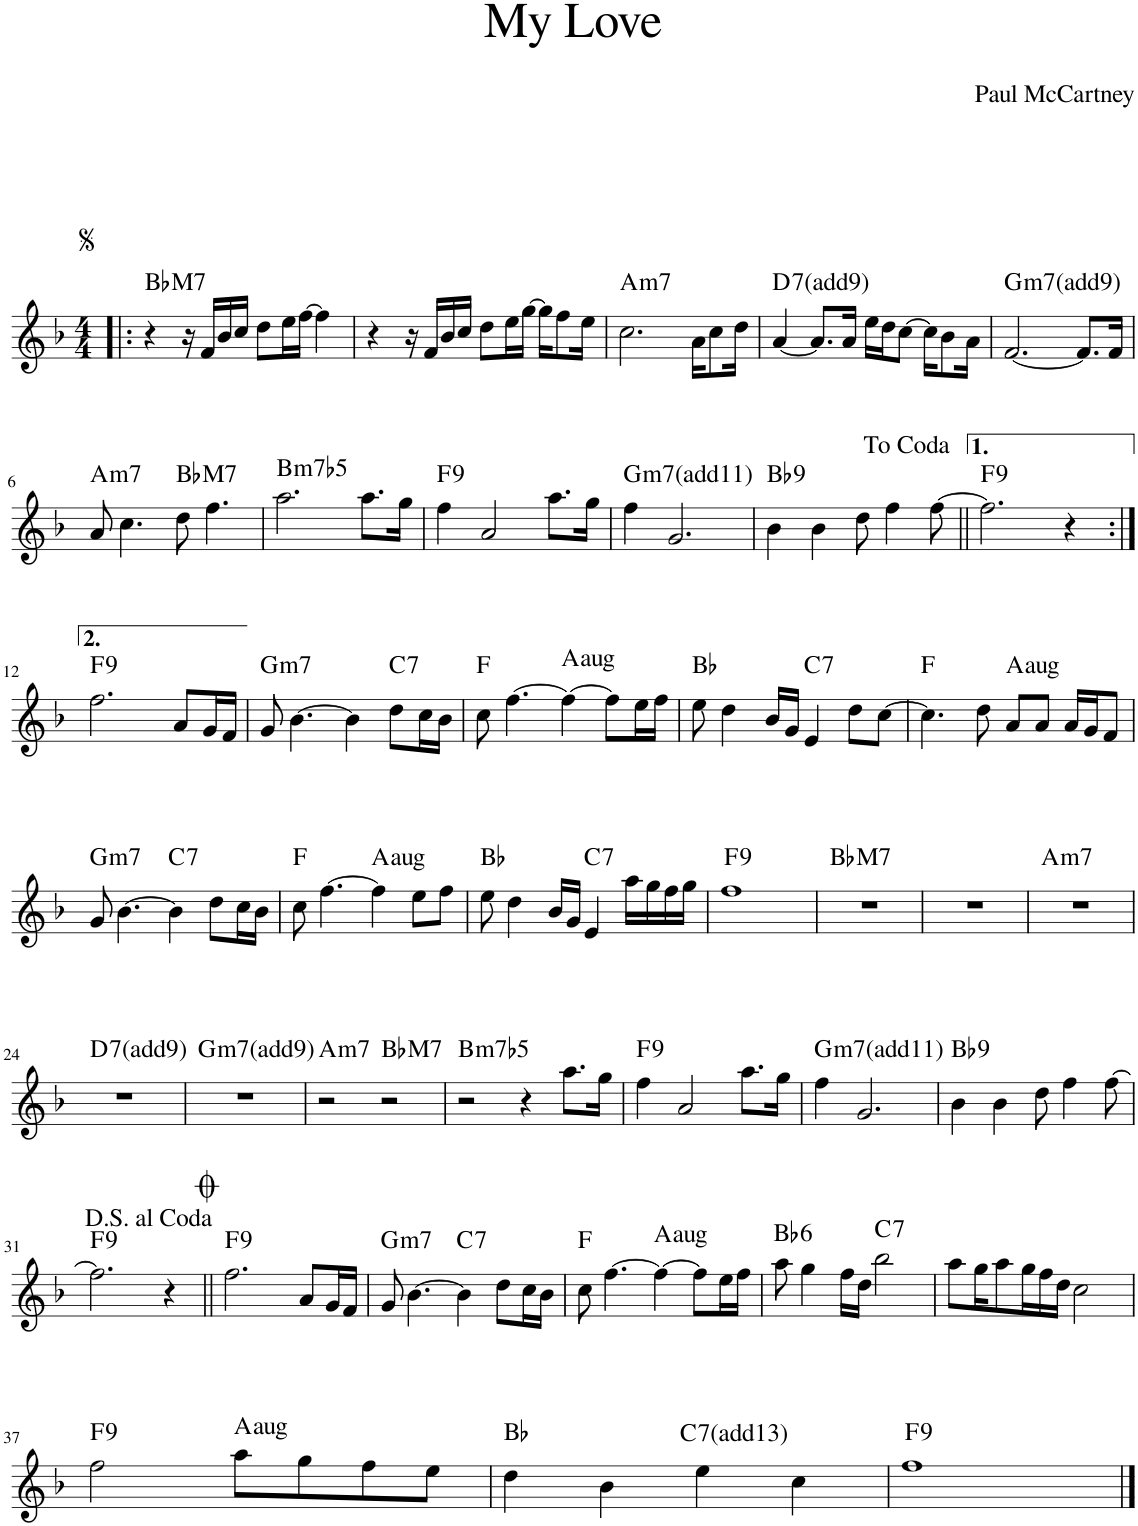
**kern	**harte
*part1	*part1
*staff1	*
*I"Piano	*
*I'Pno.	*
*clefG2	*
*k[b-]	*
*M4/4	*
=1!|:	=1!|:
!	!LO:H:kt=M7
4r	Bb:maj7
16r	.
16f/LL	.
16b-/	.
16cc/JJ	.
8dd\L	.
16ee\L	.
[16ff\JJ	.
4ff\]	.
=2	=2
4r	.
16r	.
16f/LL	.
16b-/	.
16cc/JJ	.
8dd\L	.
16ee\L	.
[16gg\JJ	.
16gg\KL]	.
8ff\	.
16ee\Jk	.
=3	=3
!	!LO:H:kt=m7
2.cc\	A:min7
16a\KL	.
8cc\	.
16dd\Jk	.
=4	=4
!	!LO:H:kt=7
[4a/	D:7(9)
8.a/L]	.
16a/Jk	.
16ee\LL	.
16dd\J	.
[8cc\J	.
16cc\KL]	.
8b-\	.
16a\Jk	.
=5	=5
!	!LO:H:kt=m7
[2.f/	G:min7(9)
8.f/L]	.
16f/Jk	.
!!LO:LB:g=z
=6	=6
!	!LO:H:kt=m7
8a/	A:min7
4.cc\	.
!	!LO:H:kt=M7
8dd\	Bb:maj7
4.ff\	.
=7	=7
!	!LO:H:kt=m7b5
2.aa\	B:hdim7
8.aa\L	.
16gg\Jk	.
=8	=8
!	!LO:H:kt=9
4ff\	F:9
2a/	.
8.aa\L	.
16gg\Jk	.
=9	=9
!	!LO:H:kt=m7
4ff\	G:min7(11)
2.g/	.
=10	=10
!	!LO:H:kt=9
4b-\	Bb:9
4b-\	.
8dd\	.
4ff\	.
[8ff\	.
=11||	=11||
!	!LO:H:kt=9
2.ff\]	F:9
4r	.
!!LO:LB:g=z
=12:|!	=12:|!
!	!LO:H:kt=9
2.ff\	F:9
8a/L	.
16g/L	.
16f/JJ	.
=13	=13
!	!LO:H:kt=m7
8g/	G:min7
[4.b-\	.
4b-\]	.
!	!LO:H:kt=7
8dd\L	C:7
16cc\L	.
16b-\JJ	.
=14	=14
8cc\	F:maj
[4.ff\	.
!	!LO:H:kt=aug
4ff\_	A:aug
8ff\L]	.
16ee\L	.
16ff\JJ	.
=15	=15
8ee\	Bb:maj
4dd\	.
16b-/LL	.
16g/JJ	.
!	!LO:H:kt=7
4e/	C:7
8dd\L	.
[8cc\J	.
=16	=16
4.cc\]	F:maj
8dd\	.
!	!LO:H:kt=aug
8a/L	A:aug
8a/J	.
16a/LL	.
16g/J	.
8f/J	.
!!LO:LB:g=z
=17	=17
!	!LO:H:kt=m7
8g/	G:min7
[4.b-\	.
!	!LO:H:kt=7
4b-\]	C:7
8dd\L	.
16cc\L	.
16b-\JJ	.
=18	=18
8cc\	F:maj
[4.ff\	.
!	!LO:H:kt=aug
4ff\]	A:aug
8ee\L	.
8ff\J	.
=19	=19
8ee\	Bb:maj
4dd\	.
16b-/LL	.
16g/JJ	.
!	!LO:H:kt=7
4e/	C:7
16aa\LL	.
16gg\	.
16ff\	.
16gg\JJ	.
=20	=20
!	!LO:H:kt=9
1ff	F:9
=21	=21
!	!LO:H:kt=M7
1r	Bb:maj7
=22	=22
1r	.
=23	=23
!	!LO:H:kt=m7
1r	A:min7
!!LO:LB:g=z
=24	=24
!	!LO:H:kt=7
1r	D:7(9)
=25	=25
!	!LO:H:kt=m7
1r	G:min7(9)
=26	=26
!	!LO:H:kt=m7
2r	A:min7
!	!LO:H:kt=M7
2r	Bb:maj7
=27	=27
!	!LO:H:kt=m7b5
2r	B:hdim7
4r	.
8.aa\L	.
16gg\Jk	.
=28	=28
!	!LO:H:kt=9
4ff\	F:9
2a/	.
8.aa\L	.
16gg\Jk	.
=29	=29
!	!LO:H:kt=m7
4ff\	G:min7(11)
2.g/	.
=30	=30
!	!LO:H:kt=9
4b-\	Bb:9
4b-\	.
8dd\	.
4ff\	.
[8ff\	.
!!LO:LB:g=z
=31	=31
!	!LO:H:kt=9
2.ff\]	F:9
4r	.
=32||	=32||
!	!LO:H:kt=9
2.ff\	F:9
8a/L	.
16g/L	.
16f/JJ	.
=33	=33
!	!LO:H:kt=m7
8g/	G:min7
[4.b-\	.
!	!LO:H:kt=7
4b-\]	C:7
8dd\L	.
16cc\L	.
16b-\JJ	.
=34	=34
8cc\	F:maj
[4.ff\	.
!	!LO:H:kt=aug
4ff\_	A:aug
8ff\L]	.
16ee\L	.
16ff\JJ	.
=35	=35
!	!LO:H:kt=6
8aa\	Bb:maj6
4gg\	.
16ff\LL	.
16dd\JJ	.
!	!LO:H:kt=7
2bb-\	C:7
=36	=36
8aa\L	.
16gg\K	.
8aa\	.
16gg\L	.
16ff\	.
16dd\JJ	.
2cc\	.
!!LO:LB:g=z
=37	=37
!	!LO:H:kt=9
2ff\	F:9
!	!LO:H:kt=aug
8aa\L	A:aug
8gg\	.
8ff\	.
8ee\J	.
=38	=38
4dd\	Bb:maj
4b-\	.
!	!LO:H:kt=7
4ee\	C:7(13)
4cc\	.
=39	=39
!	!LO:H:kt=9
1ff	F:9
==	==
*-	*-
